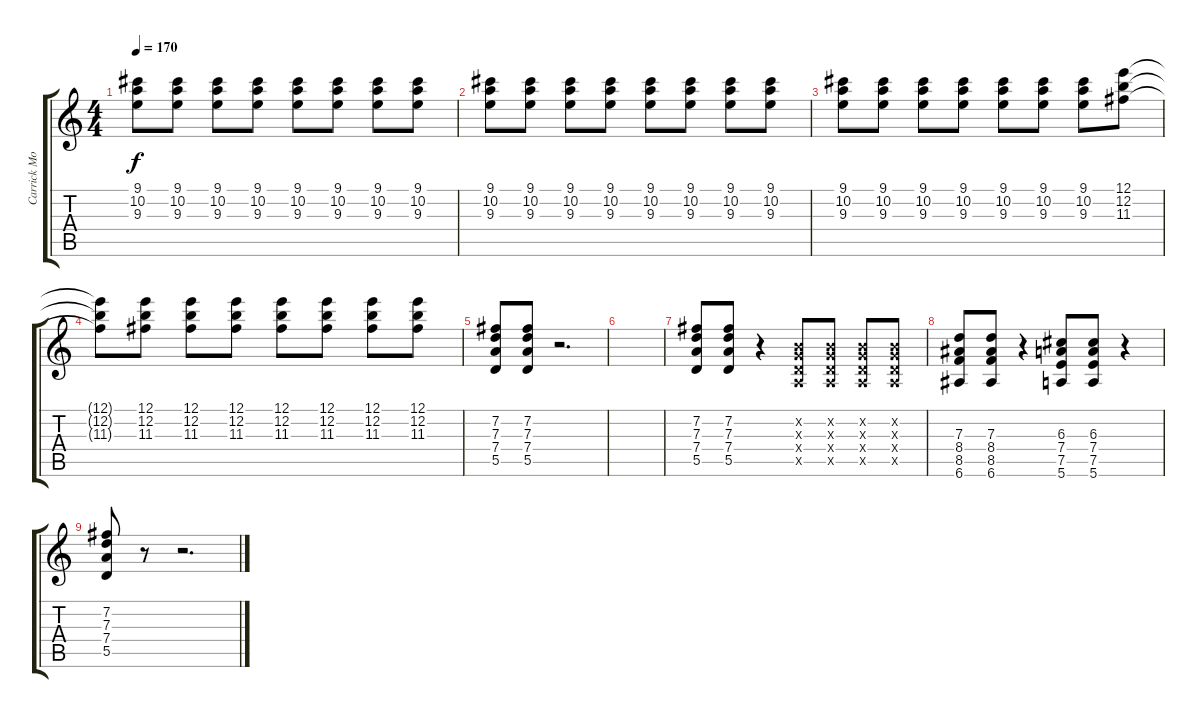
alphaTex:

\track ("Carrick Moore Gerety" "Carrick Mo") {instrument overdrivenguitar}
\staff {score tabs}
\tuning (E4 B3 G3 D3 A2 E2) {hide}
\ts (4 4)
\tempo 170
\clef g2
\ks c
(9.1 10.2 9.3).8{dy f} (9.1 10.2 9.3).8 (9.1 10.2 9.3).8 (9.1 10.2 9.3).8 (9.1 10.2 9.3).8 (9.1 10.2 9.3).8 (9.1 10.2 9.3).8 (9.1 10.2 9.3).8 |
(9.1 10.2 9.3).8 (9.1 10.2 9.3).8 (9.1 10.2 9.3).8 (9.1 10.2 9.3).8 (9.1 10.2 9.3).8 (9.1 10.2 9.3).8 (9.1 10.2 9.3).8 (9.1 10.2 9.3).8 |
(9.1 10.2 9.3).8 (9.1 10.2 9.3).8 (9.1 10.2 9.3).8 (9.1 10.2 9.3).8 (9.1 10.2 9.3).8 (9.1 10.2 9.3).8 (9.1 10.2 9.3).8 (12.1 12.2 11.3).8 |
(12.1{t} 12.2{t} 11.3{t}).8 (12.1 12.2 11.3).8 (12.1 12.2 11.3).8 (12.1 12.2 11.3).8 (12.1 12.2 11.3).8 (12.1 12.2 11.3).8 (12.1 12.2 11.3).8 (12.1 12.2 11.3).8 |
(7.2 7.3 7.4 5.5).8 (7.2 7.3 7.4 5.5).8 r.2{d} |
|
(7.2 7.3 7.4 5.5).8 (7.2 7.3 7.4 5.5).8 r.4 (0.2{x} 0.3{x} 0.4{x} 0.5{x}).8 (0.2{x} 0.3{x} 0.4{x} 0.5{x}).8 (0.2{x} 0.3{x} 0.4{x} 0.5{x}).8 (0.2{x} 0.3{x} 0.4{x} 0.5{x}).8 |
(7.3 8.4 8.5 6.6).8 (7.3 8.4 8.5 6.6).8 r.4 (6.3 7.4 7.5 5.6).8 (6.3 7.4 7.5 5.6).8 r.4 |
(7.2 7.3 7.4 5.5).8 r.8 r.2{d}
